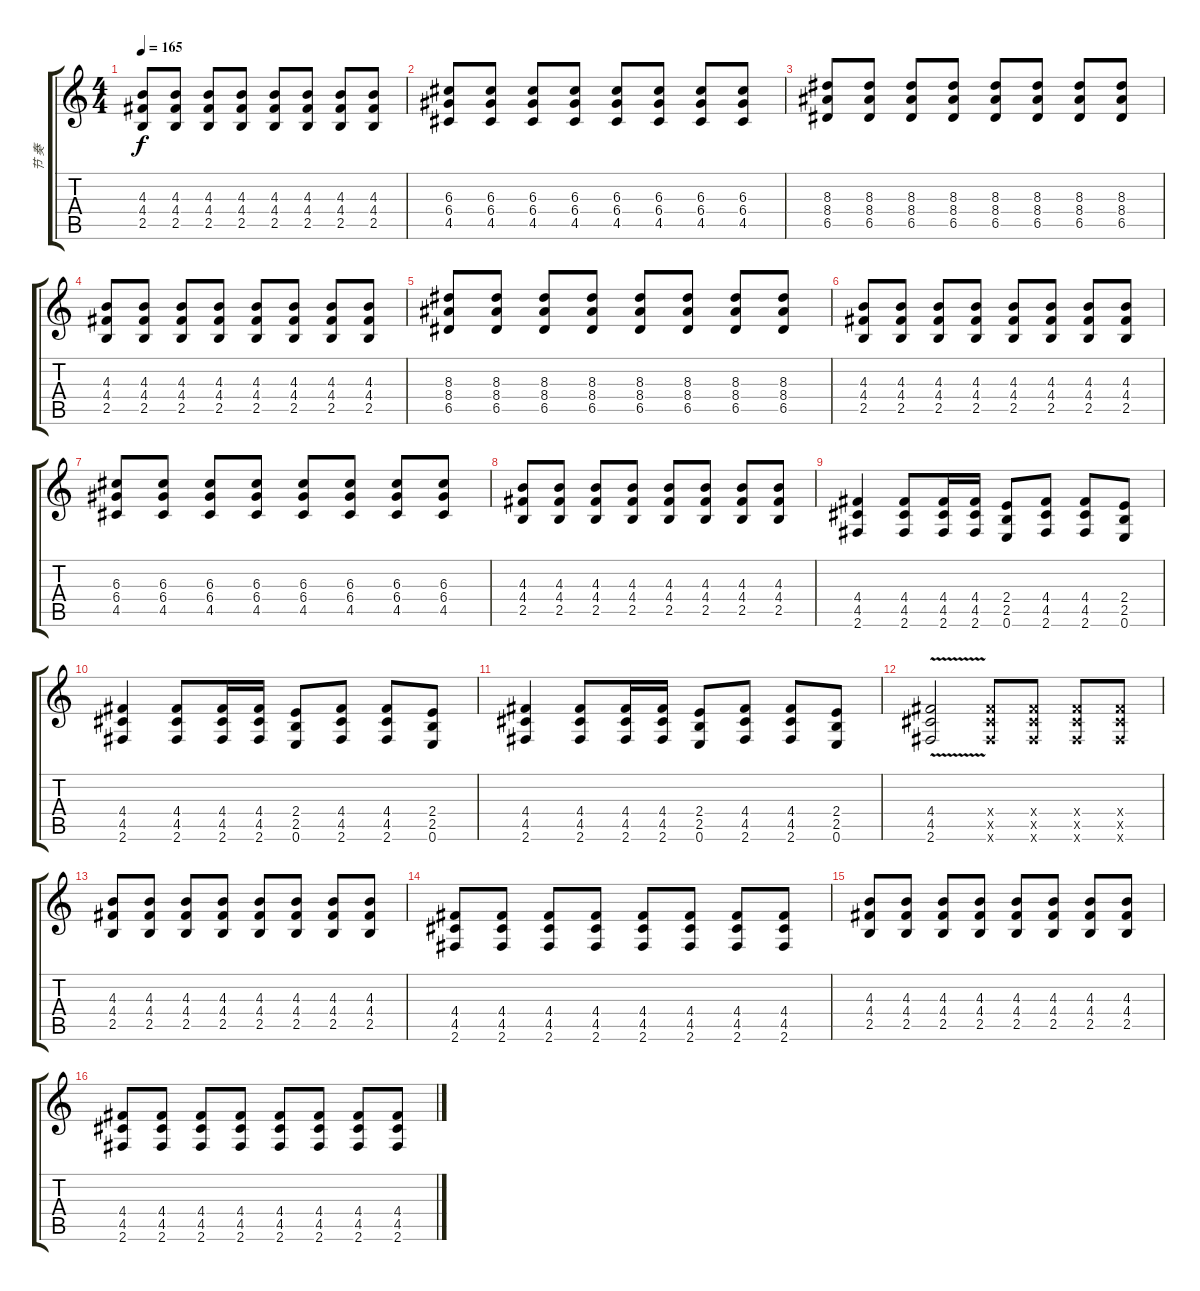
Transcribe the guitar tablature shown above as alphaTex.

\track ("节 奏" "节 奏") {instrument overdrivenguitar}
\staff {score tabs}
\tuning (E4 B3 G3 D3 A2 E2) {hide}
\ts (4 4)
\tempo 165
\clef g2
\ks c
(4.3 4.4 2.5).8{dy f} (4.3 4.4 2.5).8 (4.3 4.4 2.5).8 (4.3 4.4 2.5).8 (4.3 4.4 2.5).8 (4.3 4.4 2.5).8 (4.3 4.4 2.5).8 (4.3 4.4 2.5).8 |
(6.3 6.4 4.5).8 (6.3 6.4 4.5).8 (6.3 6.4 4.5).8 (6.3 6.4 4.5).8 (6.3 6.4 4.5).8 (6.3 6.4 4.5).8 (6.3 6.4 4.5).8 (6.3 6.4 4.5).8 |
(8.3 8.4 6.5).8 (8.3 8.4 6.5).8 (8.3 8.4 6.5).8 (8.3 8.4 6.5).8 (8.3 8.4 6.5).8 (8.3 8.4 6.5).8 (8.3 8.4 6.5).8 (8.3 8.4 6.5).8 |
(4.3 4.4 2.5).8 (4.3 4.4 2.5).8 (4.3 4.4 2.5).8 (4.3 4.4 2.5).8 (4.3 4.4 2.5).8 (4.3 4.4 2.5).8 (4.3 4.4 2.5).8 (4.3 4.4 2.5).8 |
(8.3 8.4 6.5).8 (8.3 8.4 6.5).8 (8.3 8.4 6.5).8 (8.3 8.4 6.5).8 (8.3 8.4 6.5).8 (8.3 8.4 6.5).8 (8.3 8.4 6.5).8 (8.3 8.4 6.5).8 |
(4.3 4.4 2.5).8 (4.3 4.4 2.5).8 (4.3 4.4 2.5).8 (4.3 4.4 2.5).8 (4.3 4.4 2.5).8 (4.3 4.4 2.5).8 (4.3 4.4 2.5).8 (4.3 4.4 2.5).8 |
(6.3 6.4 4.5).8 (6.3 6.4 4.5).8 (6.3 6.4 4.5).8 (6.3 6.4 4.5).8 (6.3 6.4 4.5).8 (6.3 6.4 4.5).8 (6.3 6.4 4.5).8 (6.3 6.4 4.5).8 |
(4.3 4.4 2.5).8 (4.3 4.4 2.5).8 (4.3 4.4 2.5).8 (4.3 4.4 2.5).8 (4.3 4.4 2.5).8 (4.3 4.4 2.5).8 (4.3 4.4 2.5).8 (4.3 4.4 2.5).8 |
(4.4 4.5 2.6).4 (4.4 4.5 2.6).8 (4.4 4.5 2.6).16 (4.4 4.5 2.6).16 (2.4 2.5 0.6).8 (4.4 4.5 2.6).8 (4.4 4.5 2.6).8 (2.4 2.5 0.6).8 |
(4.4 4.5 2.6).4 (4.4 4.5 2.6).8 (4.4 4.5 2.6).16 (4.4 4.5 2.6).16 (2.4 2.5 0.6).8 (4.4 4.5 2.6).8 (4.4 4.5 2.6).8 (2.4 2.5 0.6).8 |
(4.4 4.5 2.6).4 (4.4 4.5 2.6).8 (4.4 4.5 2.6).16 (4.4 4.5 2.6).16 (2.4 2.5 0.6).8 (4.4 4.5 2.6).8 (4.4 4.5 2.6).8 (2.4 2.5 0.6).8 |
(4.4{v} 4.5{v} 2.6{v}).2 (4.4{x} 4.5{x} 2.6{x}).8 (4.4{x} 4.5{x} 2.6{x}).8 (4.4{x} 4.5{x} 2.6{x}).8 (4.4{x} 4.5{x} 2.6{x}).8 |
(4.3 4.4 2.5).8 (4.3 4.4 2.5).8 (4.3 4.4 2.5).8 (4.3 4.4 2.5).8 (4.3 4.4 2.5).8 (4.3 4.4 2.5).8 (4.3 4.4 2.5).8 (4.3 4.4 2.5).8 |
(4.4 4.5 2.6).8 (4.4 4.5 2.6).8 (4.4 4.5 2.6).8 (4.4 4.5 2.6).8 (4.4 4.5 2.6).8 (4.4 4.5 2.6).8 (4.4 4.5 2.6).8 (4.4 4.5 2.6).8 |
(4.3 4.4 2.5).8 (4.3 4.4 2.5).8 (4.3 4.4 2.5).8 (4.3 4.4 2.5).8 (4.3 4.4 2.5).8 (4.3 4.4 2.5).8 (4.3 4.4 2.5).8 (4.3 4.4 2.5).8 |
(4.4 4.5 2.6).8 (4.4 4.5 2.6).8 (4.4 4.5 2.6).8 (4.4 4.5 2.6).8 (4.4 4.5 2.6).8 (4.4 4.5 2.6).8 (4.4 4.5 2.6).8 (4.4 4.5 2.6).8
